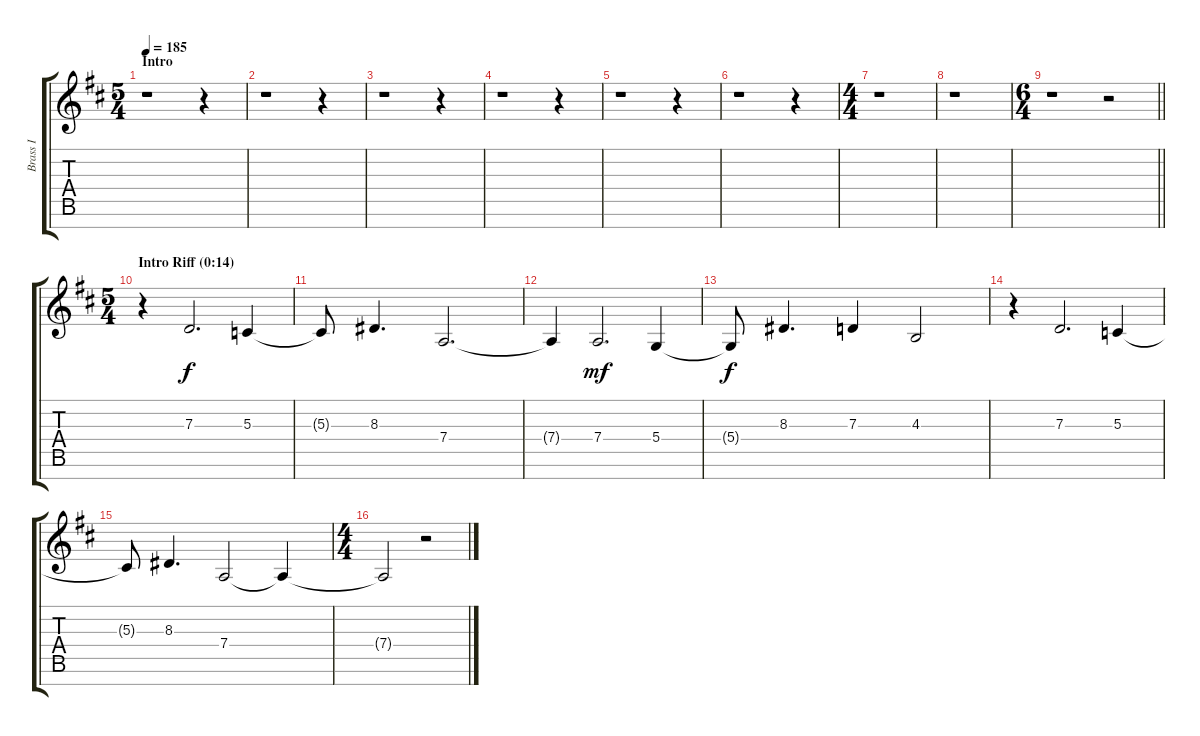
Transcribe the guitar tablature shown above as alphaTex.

\track ("Brass I" "Brass I") {instrument trombone}
\staff {score tabs}
\tuning (E4 B3 G3 D3 A2 E2 B1) {hide}
\ts (5 4)
\section ("" "Intro")
\tempo 185
\clef g2
\ks bminor
r.1{dy f instrument trombone} r.4 |
r.1 r.4 |
r.1 r.4 |
r.1 r.4 |
r.1 r.4 |
r.1 r.4 |
\ts (4 4)
r.1 |
r.1 |
\ts (6 4)
\barLineRight lightlight
r.1 r.2 |
\ts (5 4)
\section ("" "Intro Riff (0:14)")
r.4 7.3.2{d} 5.3.4 |
5.3{t}.8 8.3.4{d} 7.4.2{d} |
7.4{t}.4 7.4.2{d dy mf} 5.4.4 |
5.4{t}.8{dy f} 8.3.4{d} 7.3.4 4.3.2 |
r.4 7.3.2{d} 5.3.4 |
5.3{t}.8 8.3.4{d} 7.4.2 7.4{t}.4{volume 5} |
\ts (4 4)
7.4{t}.2 r.2
